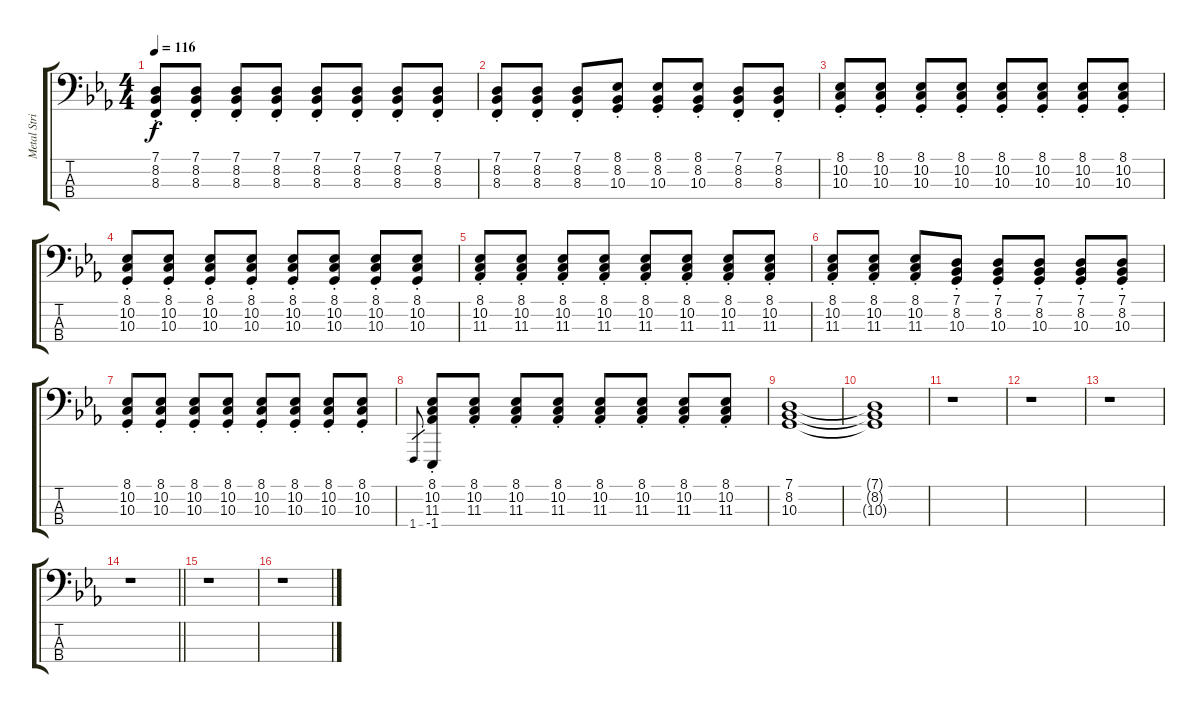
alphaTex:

\track ("Metal Strings" "Metal Stri") {instrument stringensemble1}
\staff {score tabs}
\tuning (G2 D2 A1 E1) {hide}
\ts (4 4)
\tempo 116
\clef f4
\ks eb
(7.1{st} 8.2{st} 8.3{st}).8{dy f} (7.1{st} 8.2{st} 8.3{st}).8 (7.1{st} 8.2{st} 8.3{st}).8 (7.1{st} 8.2{st} 8.3{st}).8 (7.1{st} 8.2{st} 8.3{st}).8 (7.1{st} 8.2{st} 8.3{st}).8 (7.1{st} 8.2{st} 8.3{st}).8 (7.1{st} 8.2{st} 8.3{st}).8 |
(7.1{st} 8.2{st} 8.3{st}).8 (7.1{st} 8.2{st} 8.3{st}).8 (7.1{st} 8.2{st} 8.3{st}).8 (8.1{st} 8.2{st} 10.3{st}).8 (8.1{st} 8.2{st} 10.3{st}).8 (8.1{st} 8.2{st} 10.3{st}).8 (7.1{st} 8.2{st} 8.3{st}).8 (7.1{st} 8.2{st} 8.3{st}).8 |
(8.1{st} 10.2{st} 10.3{st}).8 (8.1{st} 10.2{st} 10.3{st}).8 (8.1{st} 10.2{st} 10.3{st}).8 (8.1{st} 10.2{st} 10.3{st}).8 (8.1{st} 10.2{st} 10.3{st}).8 (8.1{st} 10.2{st} 10.3{st}).8 (8.1{st} 10.2{st} 10.3{st}).8 (8.1{st} 10.2{st} 10.3{st}).8 |
(8.1{st} 10.2{st} 10.3{st}).8 (8.1{st} 10.2{st} 10.3{st}).8 (8.1{st} 10.2{st} 10.3{st}).8 (8.1{st} 10.2{st} 10.3{st}).8 (8.1{st} 10.2{st} 10.3{st}).8 (8.1{st} 10.2{st} 10.3{st}).8 (8.1{st} 10.2{st} 10.3{st}).8 (8.1{st} 10.2{st} 10.3{st}).8 |
(8.1{st} 10.2{st} 11.3{st}).8 (8.1{st} 10.2{st} 11.3{st}).8 (8.1{st} 10.2{st} 11.3{st}).8 (8.1{st} 10.2{st} 11.3{st}).8 (8.1{st} 10.2{st} 11.3{st}).8 (8.1{st} 10.2{st} 11.3{st}).8 (8.1{st} 10.2{st} 11.3{st}).8 (8.1{st} 10.2{st} 11.3{st}).8 |
(8.1{st} 10.2{st} 11.3{st}).8 (8.1{st} 10.2{st} 11.3{st}).8 (8.1{st} 10.2{st} 11.3{st}).8 (7.1{st} 8.2{st} 10.3{st}).8 (7.1{st} 8.2{st} 10.3{st}).8 (7.1{st} 8.2{st} 10.3{st}).8 (7.1{st} 8.2{st} 10.3{st}).8 (7.1{st} 8.2{st} 10.3{st}).8 |
(8.1{st} 10.2{st} 10.3{st}).8 (8.1{st} 10.2{st} 10.3{st}).8 (8.1{st} 10.2{st} 10.3{st}).8 (8.1{st} 10.2{st} 10.3{st}).8 (8.1{st} 10.2{st} 10.3{st}).8 (8.1{st} 10.2{st} 10.3{st}).8 (8.1{st} 10.2{st} 10.3{st}).8 (8.1{st} 10.2{st} 10.3{st}).8 |
1.4.8{gr} (8.1{st} 10.2{st} 11.3{st} -1.4).8 (8.1{st} 10.2{st} 11.3{st}).8 (8.1{st} 10.2{st} 11.3{st}).8 (8.1{st} 10.2{st} 11.3{st}).8 (8.1{st} 10.2{st} 11.3{st}).8 (8.1{st} 10.2{st} 11.3{st}).8 (8.1{st} 10.2{st} 11.3{st}).8 (8.1{st} 10.2{st} 11.3{st}).8 |
(7.1 8.2 10.3).1 |
(7.1{t} 8.2{t} 10.3{t}).1 |
r.1 |
r.1 |
r.1 |
\barLineRight lightlight
r.1 |
r.1 |
r.1
